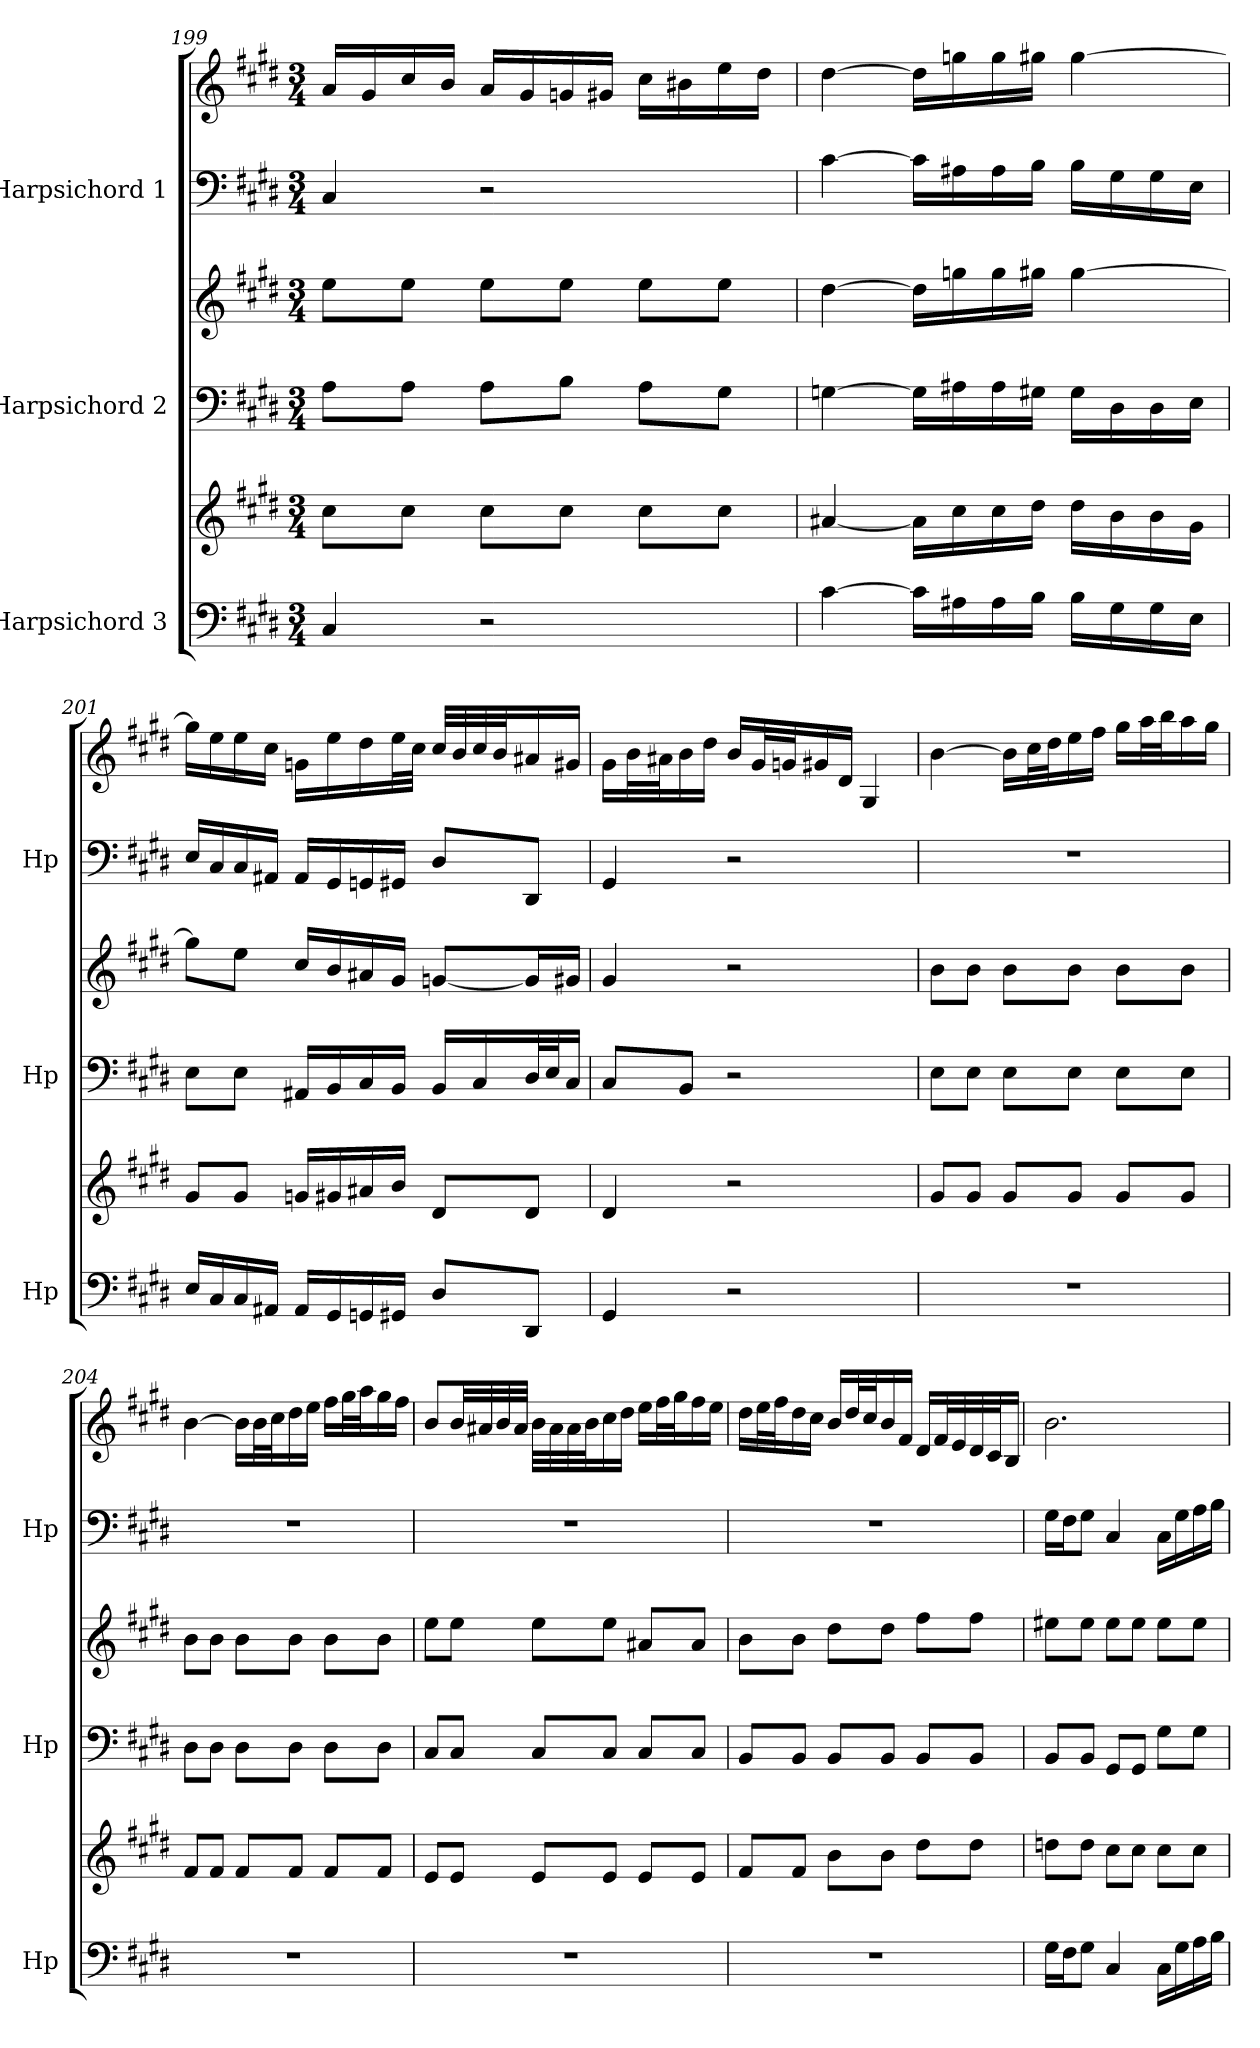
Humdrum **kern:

**kern	**kern	**kern	**kern	**kern	**kern
*part3	*part3	*part2	*part2	*part1	*part1
*staff6	*staff5	*staff4	*staff3	*staff2	*staff1
*I"Harpsichord 3	*	*I"Harpsichord 2	*	*I"Harpsichord 1	*
*I'Hp	*	*I'Hp	*	*I'Hp	*
!!LO:PB:g=z
*clefF4	*clefG2	*clefF4	*clefG2	*clefF4	*clefG2
*k[f#c#g#d#]	*k[f#c#g#d#]	*k[f#c#g#d#]	*k[f#c#g#d#]	*k[f#c#g#d#]	*k[f#c#g#d#]
*M3/4	*M3/4	*M3/4	*M3/4	*M3/4	*M3/4
=199	=199	=199	=199	=199	=199
4C#/	8cc#\L	8A\L	8ee\L	4C#/	16a/LL
.	.	.	.	.	16g#/
.	8cc#\J	8A\J	8ee\J	.	16cc#/
.	.	.	.	.	16b/JJ
2r	8cc#\L	8A\L	8ee\L	2r	16a/LL
.	.	.	.	.	16g#/
.	8cc#\J	8B\J	8ee\J	.	16gn/
.	.	.	.	.	16g#X/JJ
.	8cc#\L	8A\L	8ee\L	.	16cc#\LL
.	.	.	.	.	16b#X\
.	8cc#\J	8G#\J	8ee\J	.	16ee\
.	.	.	.	.	16dd#\JJ
=200	=200	=200	=200	=200	=200
[4c#\	[4a#X/	[4Gn\	[4dd#\	[4c#\	[4dd#\
16c#\LL]	16a#\LL]	16G\LL]	16dd#\LL]	16c#\LL]	16dd#\LL]
16A#X\	16cc#\	16A#X\	16ggn\	16A#X\	16ggn\
16A#\	16cc#\	16A#\	16gg\	16A#\	16gg\
16B\JJ	16dd#\JJ	16G#X\JJ	16gg#X\JJ	16B\JJ	16gg#X\JJ
16B\LL	16dd#\LL	16G#\LL	[4gg#\	16B\LL	[4gg#\
16G#\	16b\	16D#\	.	16G#\	.
16G#\	16b\	16D#\	.	16G#\	.
16E\JJ	16g#\JJ	16E\JJ	.	16E\JJ	.
=201	=201	=201	=201	=201	=201
16E/LL	8g#/L	8E\L	8gg#\L]	16E/LL	16gg#\LL]
16C#/	.	.	.	16C#/	16ee\
16C#/	8g#/J	8E\J	8ee\J	16C#/	16ee\
16AA#X/JJ	.	.	.	16AA#X/JJ	16cc#\JJ
16AA#/LL	16gn/LL	16AA#X/LL	16cc#/LL	16AA#/LL	16gn\LL
16GG#/	16g#X/	16BB/	16b/	16GG#/	16ee\
16GGn/	16a#X/	16C#/	16a#X/	16GGn/	16dd#\
16GG#X/JJ	16b/JJ	16BB/JJ	16g#/JJ	16GG#X/JJ	32ee\L
.	.	.	.	.	32cc#\JJJ
8D#/L	8d#/L	16BB/LL	[8gn/L	8D#/L	32cc#/LLL
.	.	.	.	.	32b/
.	.	16C#/	.	.	32cc#/
.	.	.	.	.	32b/J
8DD#/J	8d#/J	32D#/L	16g/L]	8DD#/J	16a#X/
.	.	32E/J	.	.	.
.	.	16C#/JJ	16g#X/JJ	.	16g#X/JJ
!!LO:LB:g=z
=202	=202	=202	=202	=202	=202
4GG#/	4d#/	8C#/L	4g#/	4GG#/	16g#\LL
.	.	.	.	.	32b\L
.	.	.	.	.	32a#X\J
.	.	8BB/J	.	.	16b\
.	.	.	.	.	16dd#\JJ
2r	2r	2r	2r	2r	16b/LL
.	.	.	.	.	32g#/L
.	.	.	.	.	32gn/J
.	.	.	.	.	16g#X/
.	.	.	.	.	16d#/JJ
.	.	.	.	.	4G#/
=203	=203	=203	=203	=203	=203
2.r	8g#/L	8E\L	8b\L	2.r	[4b\
.	8g#/J	8E\J	8b\J	.	.
.	8g#/L	8E\L	8b\L	.	16b\LL]
.	.	.	.	.	32cc#\L
.	.	.	.	.	32dd#\J
.	8g#/J	8E\J	8b\J	.	16ee\
.	.	.	.	.	16ff#\JJ
.	8g#/L	8E\L	8b\L	.	16gg#\LL
.	.	.	.	.	32aa\L
.	.	.	.	.	32bb\J
.	8g#/J	8E\J	8b\J	.	16aa\
.	.	.	.	.	16gg#\JJ
=204	=204	=204	=204	=204	=204
2.r	8f#/L	8D#\L	8b\L	2.r	[4b\
.	8f#/J	8D#\J	8b\J	.	.
.	8f#/L	8D#\L	8b\L	.	16b\LL]
.	.	.	.	.	32b\L
.	.	.	.	.	32cc#\J
.	8f#/J	8D#\J	8b\J	.	16dd#\
.	.	.	.	.	16ee\JJ
.	8f#/L	8D#\L	8b\L	.	16ff#\LL
.	.	.	.	.	32gg#\L
.	.	.	.	.	32aa\J
.	8f#/J	8D#\J	8b\J	.	16gg#\
.	.	.	.	.	16ff#\JJ
!!LO:PB:g=z
=205	=205	=205	=205	=205	=205
2.r	8e/L	8C#/L	8ee\L	2.r	8b/L
.	8e/J	8C#/J	8ee\J	.	32b/LL
.	.	.	.	.	32a#X/
.	.	.	.	.	32b/
.	.	.	.	.	32a#/JJJ
.	8e/L	8C#/L	8ee\L	.	32b\LLL
.	.	.	.	.	32a#\
.	.	.	.	.	32a#\
.	.	.	.	.	32b\J
.	8e/J	8C#/J	8ee\J	.	16cc#\
.	.	.	.	.	16dd#\JJ
.	8e/L	8C#/L	8a#X/L	.	16ee\LL
.	.	.	.	.	32ff#\L
.	.	.	.	.	32gg#\J
.	8e/J	8C#/J	8a#/J	.	16ff#\
.	.	.	.	.	16ee\JJ
=206	=206	=206	=206	=206	=206
2.r	8f#/L	8BB/L	8b\L	2.r	16dd#\LL
.	.	.	.	.	32ee\L
.	.	.	.	.	32ff#\J
.	8f#/J	8BB/J	8b\J	.	16dd#\
.	.	.	.	.	16cc#\JJ
.	8b\L	8BB/L	8dd#\L	.	16b/LL
.	.	.	.	.	32dd#/L
.	.	.	.	.	32cc#/J
.	8b\J	8BB/J	8dd#\J	.	16b/
.	.	.	.	.	16f#/JJ
.	8dd#\L	8BB/L	8ff#\L	.	16d#/LL
.	.	.	.	.	32f#/L
.	.	.	.	.	32e/
.	8dd#\J	8BB/J	8ff#\J	.	32d#/
.	.	.	.	.	32c#/J
.	.	.	.	.	16B/JJ
=207	=207	=207	=207	=207	=207
16G#\LL	8ddn\L	8BB/L	8ee#X\L	16G#\LL	2.b\
16F#\J	.	.	.	16F#\J	.
8G#\J	8dd\J	8BB/J	8ee#\J	8G#\J	.
4C#/	8cc#\L	8GG#/L	8ee#\L	4C#/	.
.	8cc#\J	8GG#/J	8ee#\J	.	.
16C#\LL	8cc#\L	8G#\L	8ee#\L	16C#\LL	.
16G#\	.	.	.	16G#\	.
16A\	8cc#\J	8G#\J	8ee#\J	16A\	.
16B\JJ	.	.	.	16B\JJ	.
=	=	=	=	=	=
*-	*-	*-	*-	*-	*-
